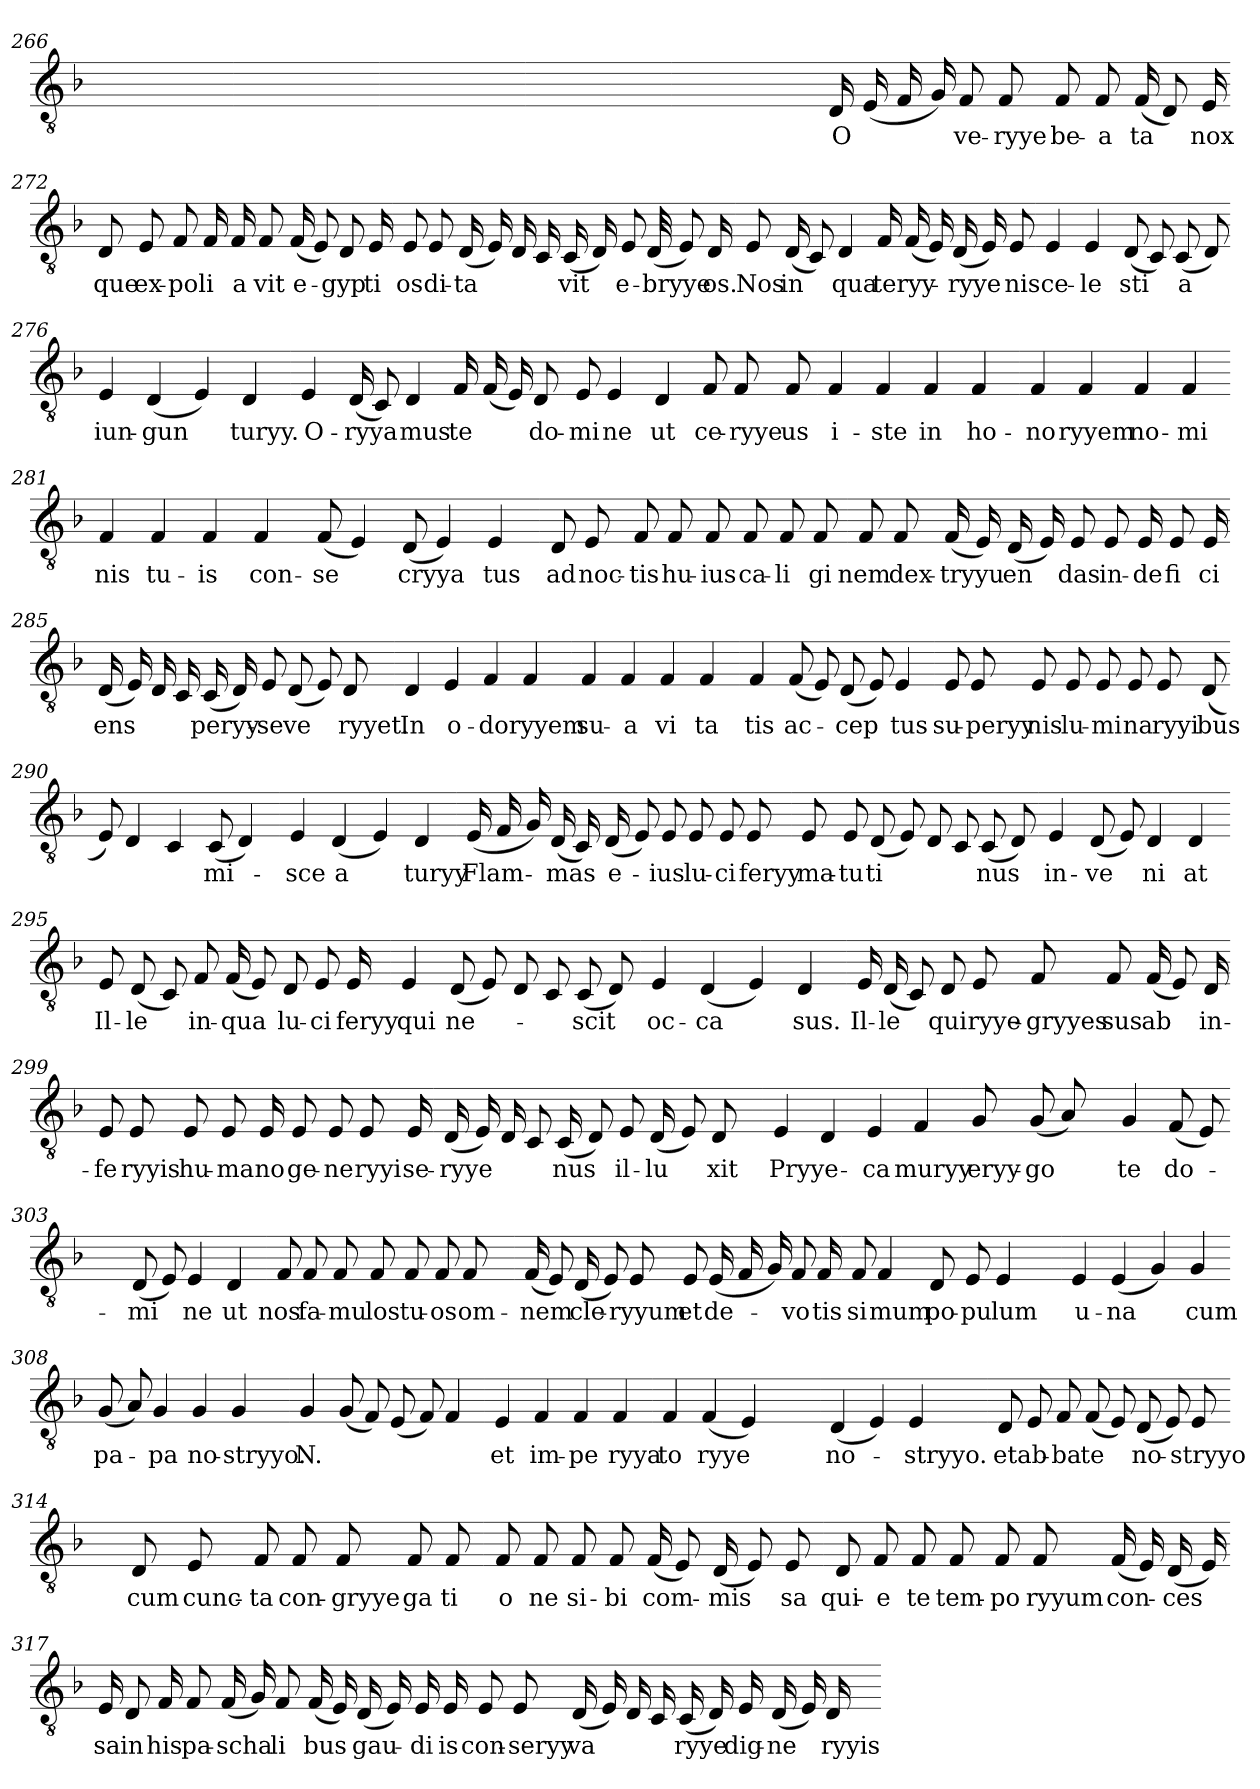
**kern	**text
*part1	*part1
*staff1	*staff1
*clefGv2	*
*k[b-]	*
=266	=266
1ryy	.
=267-	=267-
1ryy	.
=268-	=268-
1ryy	.
=269-	=269-
1ryy	.
=270-	=270-
1ryy	.
=271-	=271-
16D	O
(16E	.
16F	.
16G)	.
8F	ve-
8F	-ryye
8F	be-
8F	a
(16F	-ta
8D)	.
16E	nox
=272-	=272-
8D	que
8E	ex-
8F	po
16F	li
16F	a
8F	-vit
(16F	e-
8E)	.
8D	gyp
16E	ti
=273-	=273-
8E	-os
8E	di-
(16D	ta
16E)	.
16D	.
16C	.
(16C	-vit
16D)	.
8E	e-
(32D	bryye
8E)	.
16D	-os.
32ryy	.
=274-	=274-
8E	Nos
(16D	in
8C)	.
4D	qua
16F	teryy-
(16F	.
16E)	.
(16D	ryye
16E)	.
8E	-nis
=275-	=275-
4E	ce-
4E	le
(8D	sti
8C)	.
(8C	-a
8D)	.
=276-	=276-
4E	iun-
(4D	gun
4E)	.
4D	-turyy.
=277-	=277-
4E	O-
(16D	ryya
8C)	.
4D	-mus
16F	te
(16F	.
16E)	.
8D	do-
=278-	=278-
8E	mi
4E	-ne
4D	ut
8F	ce-
8F	ryye
8F	-us
=279-	=279-
4F	i-
4F	-ste
4F	in
4F	ho-
=280-	=280-
4F	no
4F	-ryyem
4F	no-
4F	mi
=281-	=281-
4F	-nis
4F	tu-
4F	-is
4F	con-
=282-	=282-
(8F	se
4E)	.
(8D	cryya
4E)	.
4E	-tus
=283-	=283-
8D	ad
8E	noc-
8F	-tis
8F	hu-
8F	-ius
8F	ca-
8F	li
8F	gi
=284-	=284-
8F	-nem
8F	dex-
(16F	tryyu
16E)	.
(16D	en
16E)	.
8E	-das
8E	in-
16E	de
8E	fi
16E	ci
=285-	=285-
(16D	-ens
16E)	.
16D	.
16C	.
(16C	peryy-
16D)	.
8E	se
(8D	ve
8E)	.
8D	-ryyet.
8ryy	.
=286-	=286-
4D	In
4E	o-
4F	do
4F	-ryyem
=287-	=287-
4F	su-
4F	a
4F	vi
4F	ta
=288-	=288-
4F	-tis
(8F	ac-
8E)	.
(8D	cep
8E)	.
4E	-tus
=289-	=289-
8E	su-
8E	peryy
8E	-nis
8E	lu-
8E	mi
8E	na
8E	ryyi
(8D	-bus
=290-	=290-
8E)	.
4D	.
4C	.
(8C	mi-
4D)	.
=291-	=291-
4E	sce
(4D	a
4E)	.
4D	-turyy
=292-	=292-
(16E	Flam-
16F	.
16G)	.
(16D	-mas
16C)	.
(16D	e-
8E)	.
8E	-ius
8E	lu-
8E	ci
8E	-feryy
=293-	=293-
8E	ma-
8E	tu
(8D	ti
8E)	.
8D	.
8C	.
(8C	-nus
8D)	.
=294-	=294-
4E	in-
(8D	ve
8E)	.
4D	ni
4D	-at
=295-	=295-
8E	Il-
(8D	-le
8C)	.
8F	in-
(16F	-qua
8E)	.
8D	lu-
8E	ci
16E	-feryy
=296-	=296-
4E	qui
(8D	ne-
8E)	.
8D	.
8C	.
(8C	-scit
8D)	.
=297-	=297-
4E	oc-
(4D	ca
4E)	.
4D	-sus.
=298-	=298-
16E	Il-
(16D	-le
8C)	.
8D	qui
8E	ryye-
8F	gryyes
8F	-sus
(16F	ab
8E)	.
16D	in-
=299-	=299-
8E	fe
8E	-ryyis
8E	hu-
8E	ma
16E	-no
8E	ge-
8E	ne
8E	-ryyi
16E	se-
=300-	=300-
(16D	ryye
16E)	.
16D	.
8C	.
(16C	-nus
8D)	.
8E	il-
(16D	lu
8E)	.
8D	-xit
16ryy	.
=301-	=301-
4E	Pryye-
4D	.
4E	ca
4F	-muryy
=302-	=302-
8G	eryy-
(8G	-go
8A)	.
8ryy	.
4G	te
(8F	do-
8E)	.
=303-	=303-
4ryy	.
(8D	mi
8E)	.
4E	-ne
4D	ut
=304-	=304-
8F	nos
8F	fa-
8F	mu
8F	-los
8F	tu-
8F	-os
8F	om-
8ryy	.
=305-	=305-
(16F	-nem
8E)	.
(16D	cle-
8E)	.
8E	-ryyum
8E	et
(16E	de-
16F	.
16G)	.
8F	vo
16F	tis
=306-	=306-
8F	si
4F	-mum
8D	po-
8E	pu
4E	-lum
8ryy	.
=307-	=307-
4E	u-
(4E	-na
4G)	.
4G	cum
=308-	=308-
(8G	pa-
8A)	.
4G	-pa
4G	no-
4G	-stryyo.
=309-	=309-
4G	N.
(8G	.
8F)	.
(8E	.
8F)	.
4F	.
=310-	=310-
4E	et
4F	im-
4F	pe
4F	ryya
=311-	=311-
4F	to
(4F	-ryye
4E)	.
4ryy	.
=312-	=312-
(4D	no-
4E)	.
4E	-stryyo.
4ryy	.
=313-	=313-
8D	et
8E	ab-
8F	ba
(8F	-te
8E)	.
(8D	no-
8E)	.
8E	-stryyo
=314-	=314-
8ryy	.
8D	cum
8E	cunc-
8F	-ta
8F	con-
8F	gryye
8F	ga
8F	ti
=315-	=315-
8F	o
8F	-ne
8F	si-
8F	-bi
(16F	com-
8E)	.
(16D	mis
8E)	.
8E	-sa
=316-	=316-
8D	qui-
8F	e
8F	-te
8F	tem-
8F	po
8F	-ryyum
(16F	con-
16E)	.
(16D	ces
16E)	.
=317-	=317-
16E	-sa
8D	in
16F	his
8F	pa-
(16F	scha
16G)	.
8F	li
(16F	-bus
16E)	.
(16D	gau-
16E)	.
16E	di
16E	-is
=318-	=318-
8E	con-
8E	seryy
(16D	va
16E)	.
16D	.
16C	.
(16C	-ryye
16D)	.
16E	dig-
(16D	ne
16E)	.
16D	-ryyis
8ryy	.
=-	=-
*-	*-
